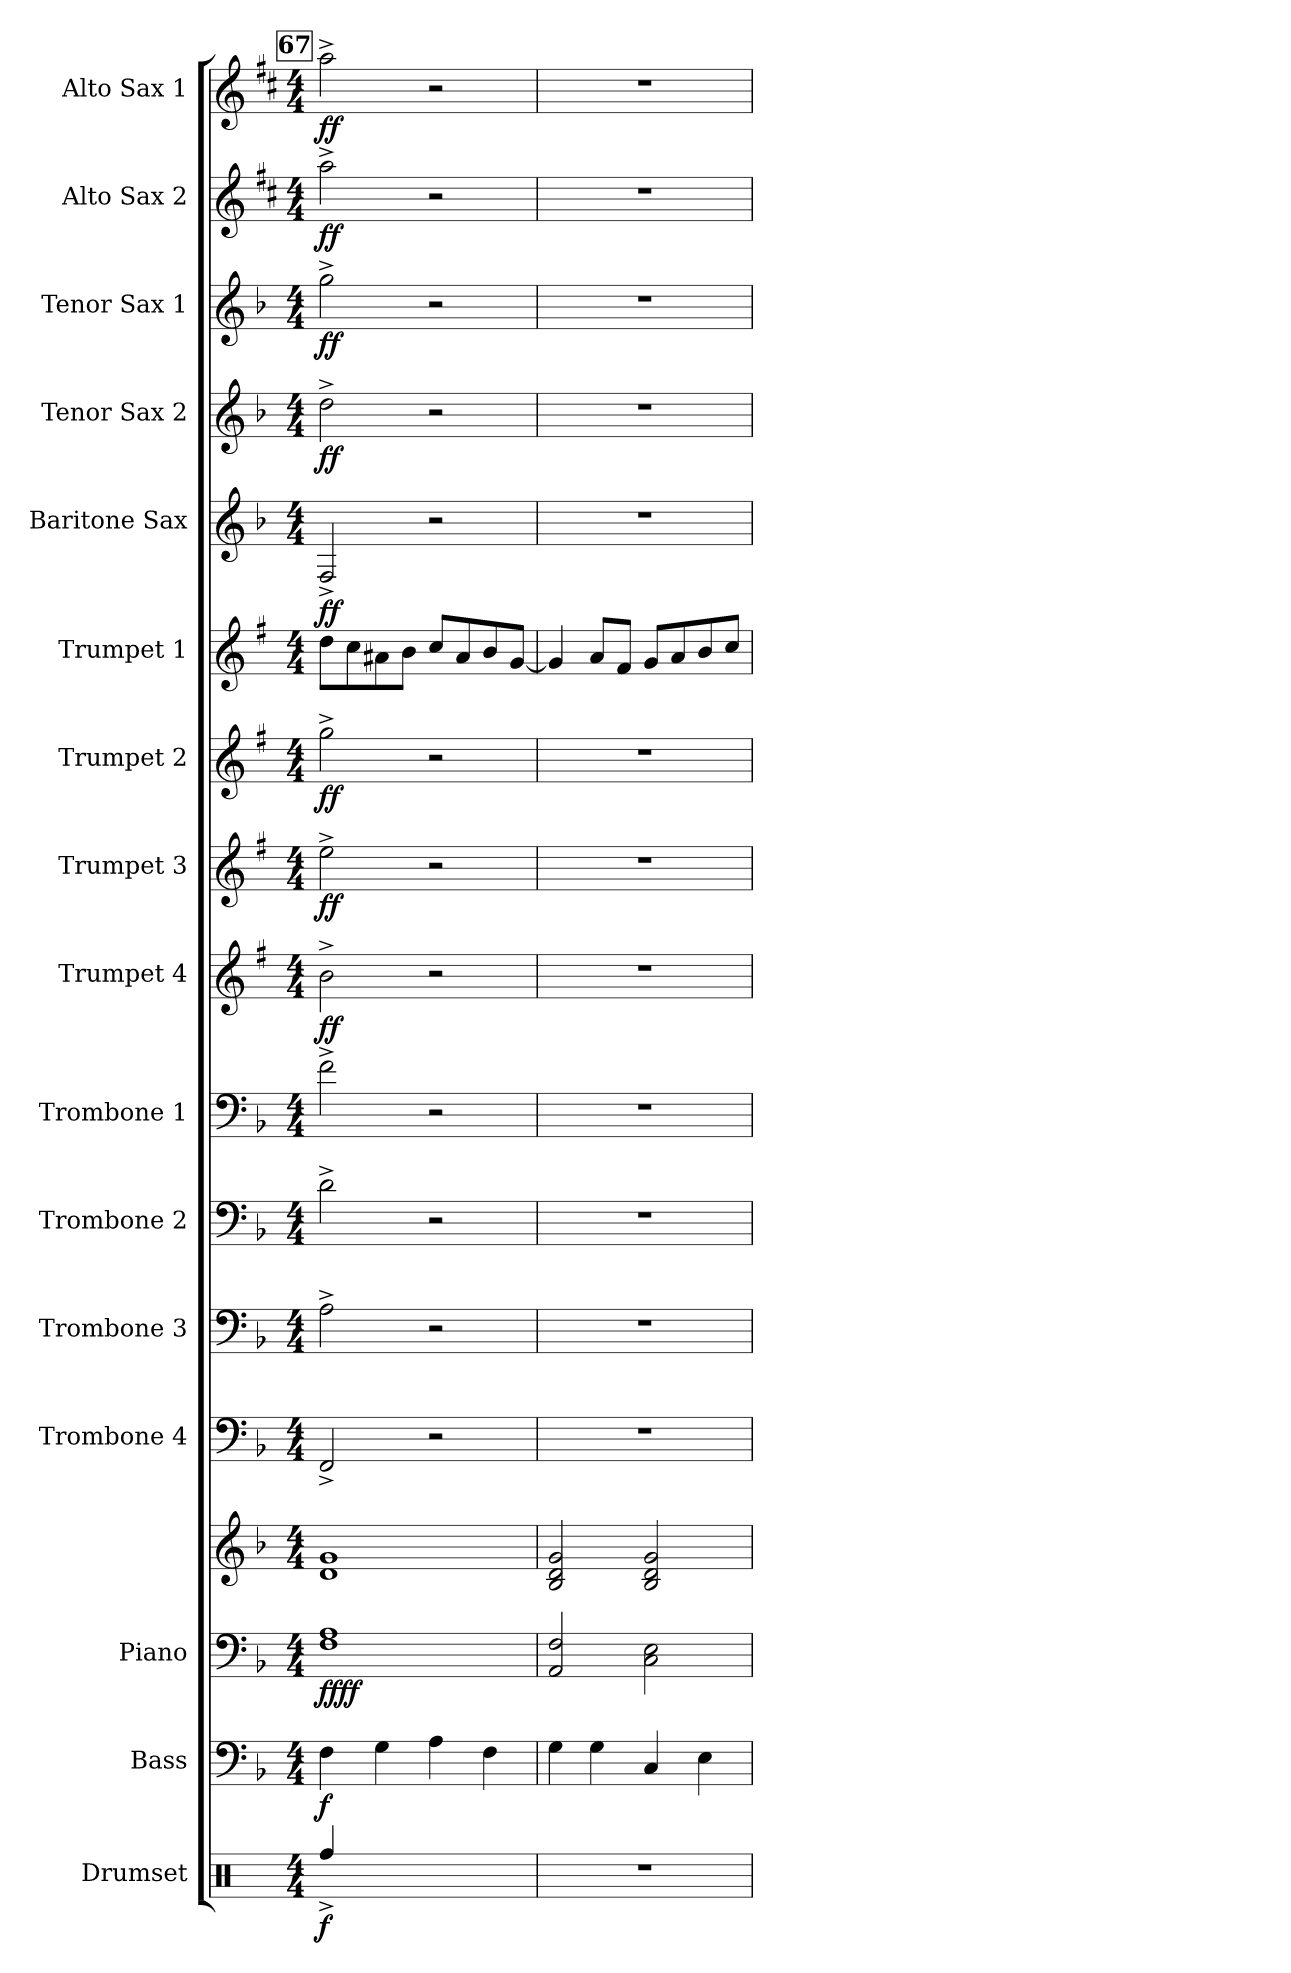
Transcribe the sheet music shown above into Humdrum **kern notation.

**kern	**dynam	**kern	**dynam	**kern	**kern	**dynam	**kern	**kern	**kern	**kern	**kern	**dynam	**kern	**dynam	**kern	**dynam	**kern	**kern	**dynam	**kern	**dynam	**kern	**dynam	**kern	**dynam	**kern	**dynam
*part16	*part16	*part15	*part15	*part14	*part14	*part14	*part13	*part12	*part11	*part10	*part9	*part9	*part8	*part8	*part7	*part7	*part6	*part5	*part5	*part4	*part4	*part3	*part3	*part2	*part2	*part1	*part1
*staff17	*staff17	*staff16	*staff16	*staff15	*staff14	*staff14/15	*staff13	*staff12	*staff11	*staff10	*staff9	*staff9	*staff8	*staff8	*staff7	*staff7	*staff6	*staff5	*staff5	*staff4	*staff4	*staff3	*staff3	*staff2	*staff2	*staff1	*staff1
*I"Drumset	*	*I"Bass	*	*I"Piano	*	*	*I"Trombone 4	*I"Trombone 3	*I"Trombone 2	*I"Trombone 1	*I"Trumpet 4	*	*I"Trumpet 3	*	*I"Trumpet 2	*	*I"Trumpet 1	*I"Baritone Sax	*	*I"Tenor Sax 2	*	*I"Tenor Sax 1	*	*I"Alto Sax 2	*	*I"Alto Sax 1	*
*I'Drs.	*	*I'Bass	*	*I'Piano	*	*	*I'Tbn. 4	*I'Tbn. 3	*I'Tbn. 2	*I'Tbn. 1	*I'Tpt. 4	*	*I'Tpt. 3	*	*I'Tpt. 2	*	*I'Tpt. 1	*I'Bari	*	*I'Tenor 2	*	*I'Tenor 1	*	*I'Alto 2	*	*I'Alto 1	*
*clefX	*	*clefF4	*	*clefF4	*clefG2	*	*clefF4	*clefF4	*clefF4	*clefF4	*clefG2	*	*clefG2	*	*clefG2	*	*clefG2	*clefG2	*	*clefG2	*	*clefG2	*	*clefG2	*	*clefG2	*
*	*	*ITrd7c12	*	*	*	*	*	*	*	*	*ITrd1c2	*	*ITrd1c2	*	*ITrd1c2	*	*ITrd1c2	*ITrd12c21	*	*ITrd8c14	*	*ITrd8c14	*	*ITrd5c9	*	*ITrd5c9	*
*k[]	*	*k[b-]	*	*k[b-]	*k[b-]	*	*k[b-]	*k[b-]	*k[b-]	*k[b-]	*k[b-]	*	*k[b-]	*	*k[b-]	*	*k[b-]	*k[b-]	*	*k[b-]	*	*k[b-]	*	*k[b-]	*	*k[b-]	*
*M4/4	*	*M4/4	*	*M4/4	*M4/4	*	*M4/4	*M4/4	*M4/4	*M4/4	*M4/4	*	*M4/4	*	*M4/4	*	*M4/4	*M4/4	*	*M4/4	*	*M4/4	*	*M4/4	*	*M4/4	*
!!LO:REH:place=s1:a:fs=14:t=67
=103	=103	=103	=103	=103	=103	=103	=103	=103	=103	=103	=103	=103	=103	=103	=103	=103	=103	=103	=103	=103	=103	=103	=103	=103	=103	=103	=103
*^	*	*	*	*	*	*	*	*	*	*	*	*	*	*	*	*	*	*	*	*	*	*	*	*	*	*	*
!	!	!LO:DY:b	!	!LO:DY:b	!	!	!LO:DY:b=2	!	!	!	!	!	!	!	!	!	!	!	!	!	!	!	!	!	!	!	!	!
!	!	!	!	!	!	!	!LO:DY:n=1:b=2	!	!	!	!	!	!	!	!	!	!	!	!	!	!	!	!	!	!	!	!	!
!	!	!	!	!	!	!	!LO:DY:n=2:b	!	!	!	!	!	!	!	!	!	!	!	!	!	!	!	!	!	!	!	!	!
!	!	!	!	!	!	!	!LO:DY:n=3:b	!	!	!	!	!	!LO:DY:b	!	!LO:DY:b	!	!LO:DY:b	!	!	!LO:DY:b	!	!LO:DY:b	!	!LO:DY:b	!	!LO:DY:b	!	!LO:DY:b
4Rff^/	4R\	f	4FF\	f	1F 1A	1d 1g	f f f f	2FF^/	2A^\	2d^\	2f^\	2a^\	ff	2dd^\	ff	2ff^\	ff	8cc\L	2FF^/	ff	2d^\	ff	2g^\	ff	2cc^\	ff	2cc^\	ff
.	.	.	.	.	.	.	.	.	.	.	.	.	.	.	.	.	.	8b-\	.	.	.	.	.	.	.	.	.	.
4ryy	4R\	.	4GG\	.	.	.	.	.	.	.	.	.	.	.	.	.	.	8g#X\	.	.	.	.	.	.	.	.	.	.
.	.	.	.	.	.	.	.	.	.	.	.	.	.	.	.	.	.	8a\J	.	.	.	.	.	.	.	.	.	.
2ryy	4R\	.	4AA\	.	.	.	.	2r	2r	2r	2r	2r	.	2r	.	2r	.	8b-/L	2r	.	2r	.	2r	.	2r	.	2r	.
.	.	.	.	.	.	.	.	.	.	.	.	.	.	.	.	.	.	8g#/	.	.	.	.	.	.	.	.	.	.
.	4R\	.	4FF\	.	.	.	.	.	.	.	.	.	.	.	.	.	.	8a/	.	.	.	.	.	.	.	.	.	.
.	.	.	.	.	.	.	.	.	.	.	.	.	.	.	.	.	.	[8f/J	.	.	.	.	.	.	.	.	.	.
*v	*v	*	*	*	*	*	*	*	*	*	*	*	*	*	*	*	*	*	*	*	*	*	*	*	*	*	*	*
=104	=104	=104	=104	=104	=104	=104	=104	=104	=104	=104	=104	=104	=104	=104	=104	=104	=104	=104	=104	=104	=104	=104	=104	=104	=104	=104	=104
1r	.	4GG\	.	2AA/ 2F/	2B-/ 2d/ 2g/	.	1r	1r	1r	1r	1r	.	1r	.	1r	.	4f/]	1r	.	1r	.	1r	.	1r	.	1r	.
.	.	4GG\	.	.	.	.	.	.	.	.	.	.	.	.	.	.	8g/L	.	.	.	.	.	.	.	.	.	.
.	.	.	.	.	.	.	.	.	.	.	.	.	.	.	.	.	8e/J	.	.	.	.	.	.	.	.	.	.
.	.	4CC/	.	2C\ 2E\	2B-/ 2d/ 2g/	.	.	.	.	.	.	.	.	.	.	.	8f/L	.	.	.	.	.	.	.	.	.	.
.	.	.	.	.	.	.	.	.	.	.	.	.	.	.	.	.	8g/	.	.	.	.	.	.	.	.	.	.
.	.	4EE\	.	.	.	.	.	.	.	.	.	.	.	.	.	.	8a/	.	.	.	.	.	.	.	.	.	.
.	.	.	.	.	.	.	.	.	.	.	.	.	.	.	.	.	8b-/J	.	.	.	.	.	.	.	.	.	.
=	=	=	=	=	=	=	=	=	=	=	=	=	=	=	=	=	=	=	=	=	=	=	=	=	=	=	=
*-	*-	*-	*-	*-	*-	*-	*-	*-	*-	*-	*-	*-	*-	*-	*-	*-	*-	*-	*-	*-	*-	*-	*-	*-	*-	*-	*-
